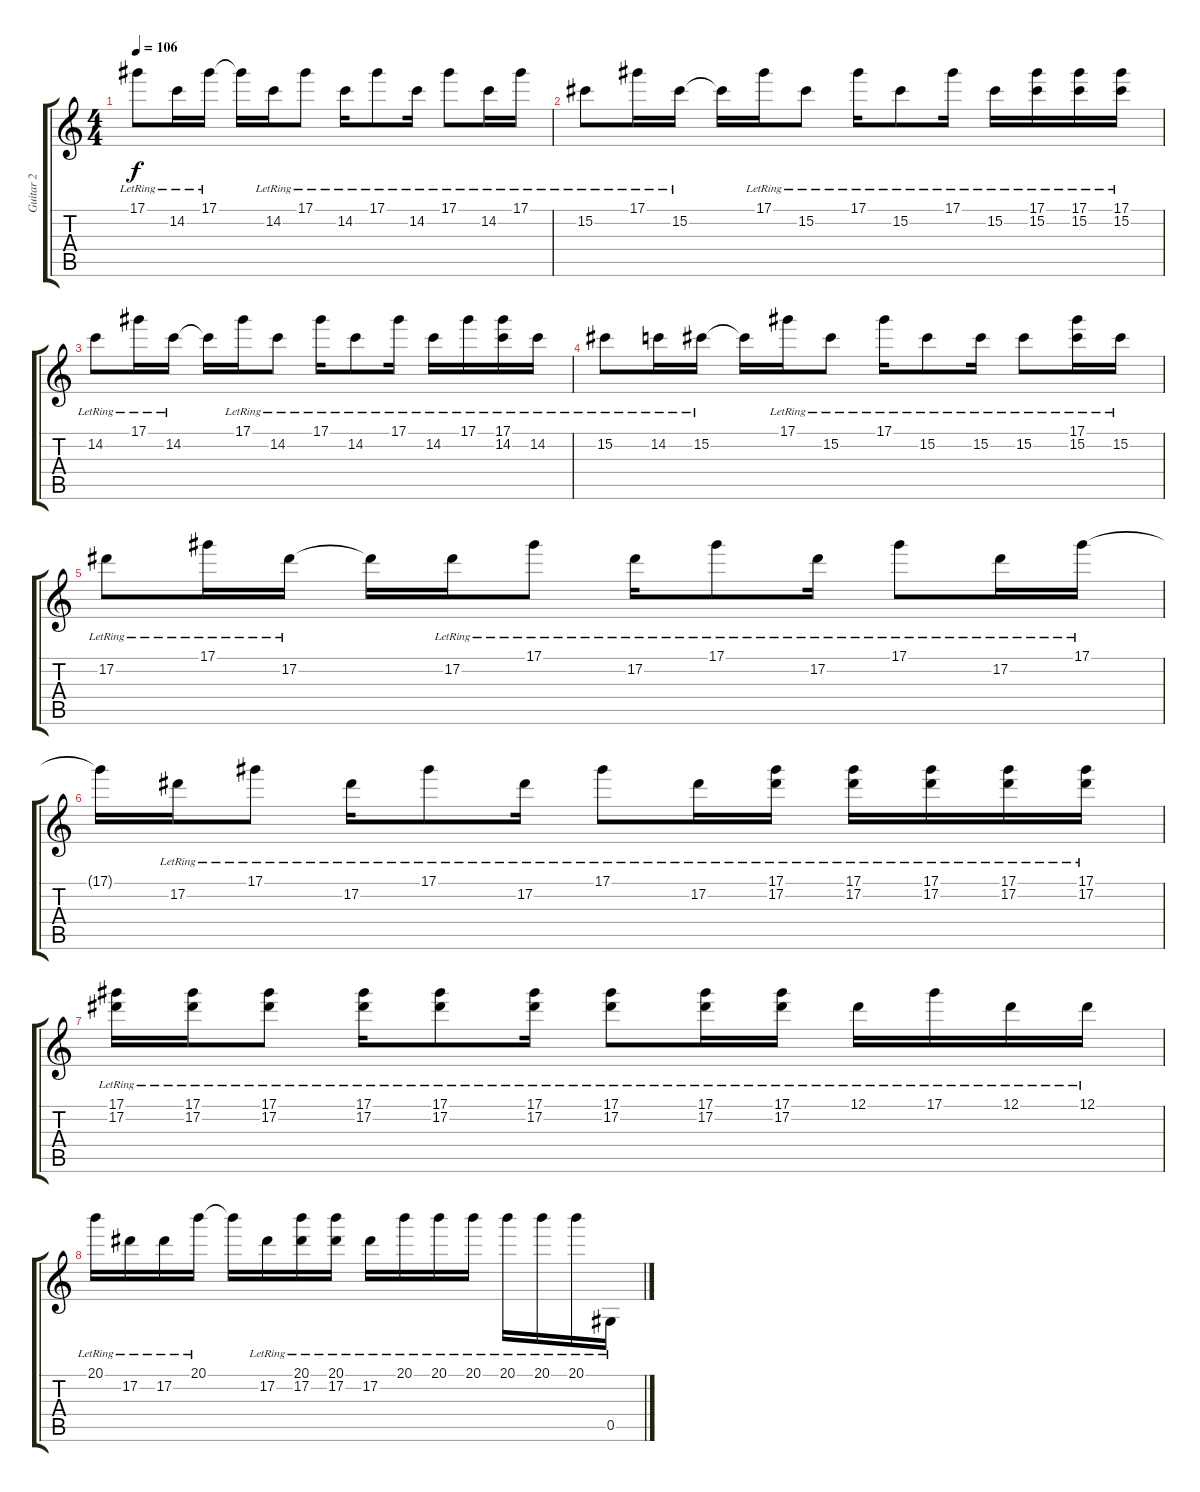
\track ("Guitar 2" "Guitar 2") {instrument distortionguitar}
\staff {score tabs}
\tuning (Eb4 Bb3 Gb3 Db3 Ab2 Eb2) {hide}
\ts (4 4)
\tempo 106
\clef g2
\ks c
17.1{lr}.8{dy f} 14.2{lr}.16 17.1{lr}.16 17.1{t}.16 14.2{lr}.16 17.1{lr}.8 14.2{lr}.16 17.1{lr}.8 14.2{lr}.16 17.1{lr}.8 14.2{lr}.16 17.1{lr}.16 |
15.2{lr}.8 17.1{lr}.16 15.2{lr}.16 15.2{t}.16 17.1{lr}.16 15.2{lr}.8 17.1{lr}.16 15.2{lr}.8 17.1{lr}.16 15.2{lr}.16 (17.1{lr} 15.2{lr}).16 (17.1{lr} 15.2{lr}).16 (17.1{lr} 15.2{lr}).16 |
14.2{lr}.8 17.1{lr}.16 14.2{lr}.16 14.2{t}.16 17.1{lr}.16 14.2{lr}.8 17.1{lr}.16 14.2{lr}.8 17.1{lr}.16 14.2{lr}.16 17.1{lr}.16 (17.1{lr} 14.2{lr}).16 14.2{lr}.16 |
15.2{lr}.8 14.2{lr}.16 15.2{lr}.16 15.2{t}.16 17.1{lr}.16 15.2{lr}.8 17.1{lr}.16 15.2{lr}.8 15.2{lr}.16 15.2{lr}.8 (17.1{lr} 15.2{lr}).16 15.2{lr}.16 |
17.2{lr}.8 17.1{lr}.16 17.2{lr}.16 17.2{t}.16 17.2{lr}.16 17.1{lr}.8 17.2{lr}.16 17.1{lr}.8 17.2{lr}.16 17.1{lr}.8 17.2{lr}.16 17.1{lr}.16 |
17.1{t}.16 17.2{lr}.16 17.1{lr}.8 17.2{lr}.16 17.1{lr}.8 17.2{lr}.16 17.1{lr}.8 17.2{lr}.16 (17.1{lr} 17.2{lr}).16 (17.1{lr} 17.2{lr}).16 (17.1{lr} 17.2{lr}).16 (17.1{lr} 17.2{lr}).16 (17.1{lr} 17.2{lr}).16 |
(17.1{lr} 17.2{lr}).16 (17.1{lr} 17.2{lr}).16 (17.1{lr} 17.2{lr}).8 (17.1{lr} 17.2{lr}).16 (17.1{lr} 17.2{lr}).8 (17.1{lr} 17.2{lr}).16 (17.1{lr} 17.2{lr}).8 (17.1{lr} 17.2{lr}).16 (17.1{lr} 17.2{lr}).16 12.1{lr}.16 17.1{lr}.16 12.1{lr}.16 12.1{lr}.16 |
20.1{lr}.16 17.2{lr}.16 17.2{lr}.16 20.1{lr}.16 20.1{t}.16 17.2{lr}.16 (20.1{lr} 17.2{lr}).16 (20.1{lr} 17.2{lr}).16 17.2{lr}.16 20.1{lr}.16 20.1{lr}.16 20.1{lr}.16 20.1{lr}.16 20.1{lr}.16 20.1{lr}.16 0.5{lr}.16
